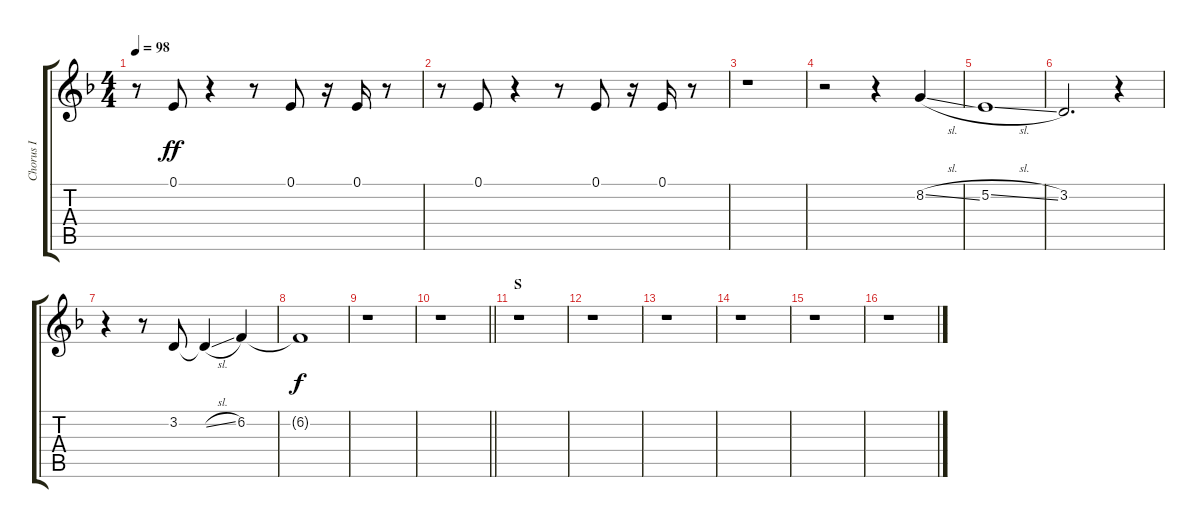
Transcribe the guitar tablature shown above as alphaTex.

\track ("Chorus I" "Chorus I") {instrument voiceoohs}
\staff {score tabs}
\tuning (E4 B3 G3 D3 A2 E2) {hide}
\ts (4 4)
\tempo 98
\clef g2
\ks f
r.8{dy ff} 0.1.8 r.4 r.8 0.1.8 r.16 0.1.16 r.8 |
r.8 0.1.8 r.4 r.8 0.1.8 r.16 0.1.16 r.8 |
r.1 |
r.2 r.4 8.2{sl}.4 |
5.2{sl}.1 |
3.2.2{d} r.4 |
r.4 r.8 3.2.8 3.2{sl t}.4 6.2.4 |
6.2{t}.1{dy f} |
r.1 |
\barLineRight lightlight
r.1 |
\section ("" "S")
r.1 |
r.1 |
r.1 |
r.1 |
r.1 |
r.1
